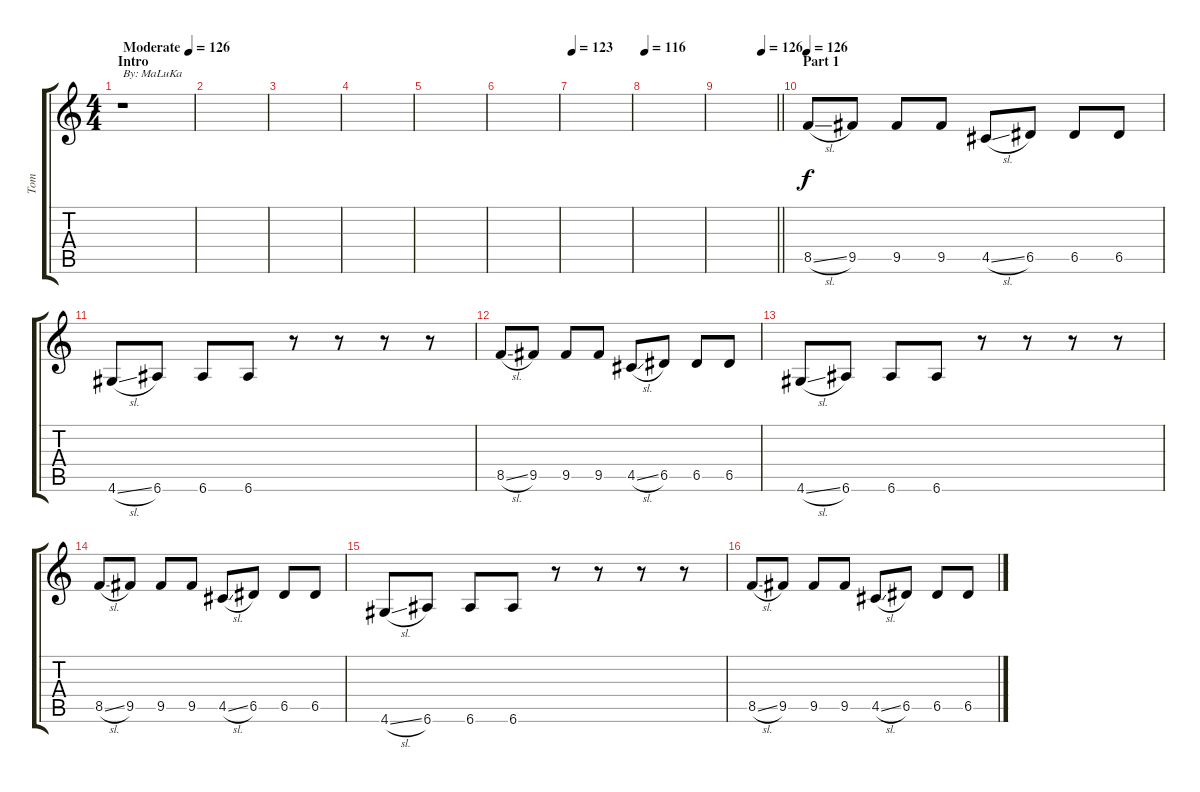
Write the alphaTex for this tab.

\track ("Tom" "Tom") {instrument distortionguitar}
\staff {score tabs}
\tuning (E4 B3 G3 D3 A2 E2) {hide}
\ts (4 4)
\section ("" "Intro")
\tempo (126 "Moderate")
\clef g2
\ks c
r.1{txt "By: MaLuKa" dy f instrument distortionguitar} |
|
|
|
|
|
\tempo 123
|
\tempo 116
|
\tempo (126 0.75)
\barLineRight lightlight
|
\section ("" "Part 1")
\tempo 126
8.5{sl}.8 9.5.8 9.5.8 9.5.8 4.5{sl}.8 6.5.8 6.5.8 6.5.8 |
4.6{sl}.8 6.6.8 6.6.8 6.6.8 r.8 r.8 r.8 r.8 |
8.5{sl}.8 9.5.8 9.5.8 9.5.8 4.5{sl}.8 6.5.8 6.5.8 6.5.8 |
4.6{sl}.8 6.6.8 6.6.8 6.6.8 r.8 r.8 r.8 r.8 |
8.5{sl}.8 9.5.8 9.5.8 9.5.8 4.5{sl}.8 6.5.8 6.5.8 6.5.8 |
4.6{sl}.8 6.6.8 6.6.8 6.6.8 r.8 r.8 r.8 r.8 |
8.5{sl}.8 9.5.8 9.5.8 9.5.8 4.5{sl}.8 6.5.8 6.5.8 6.5.8
